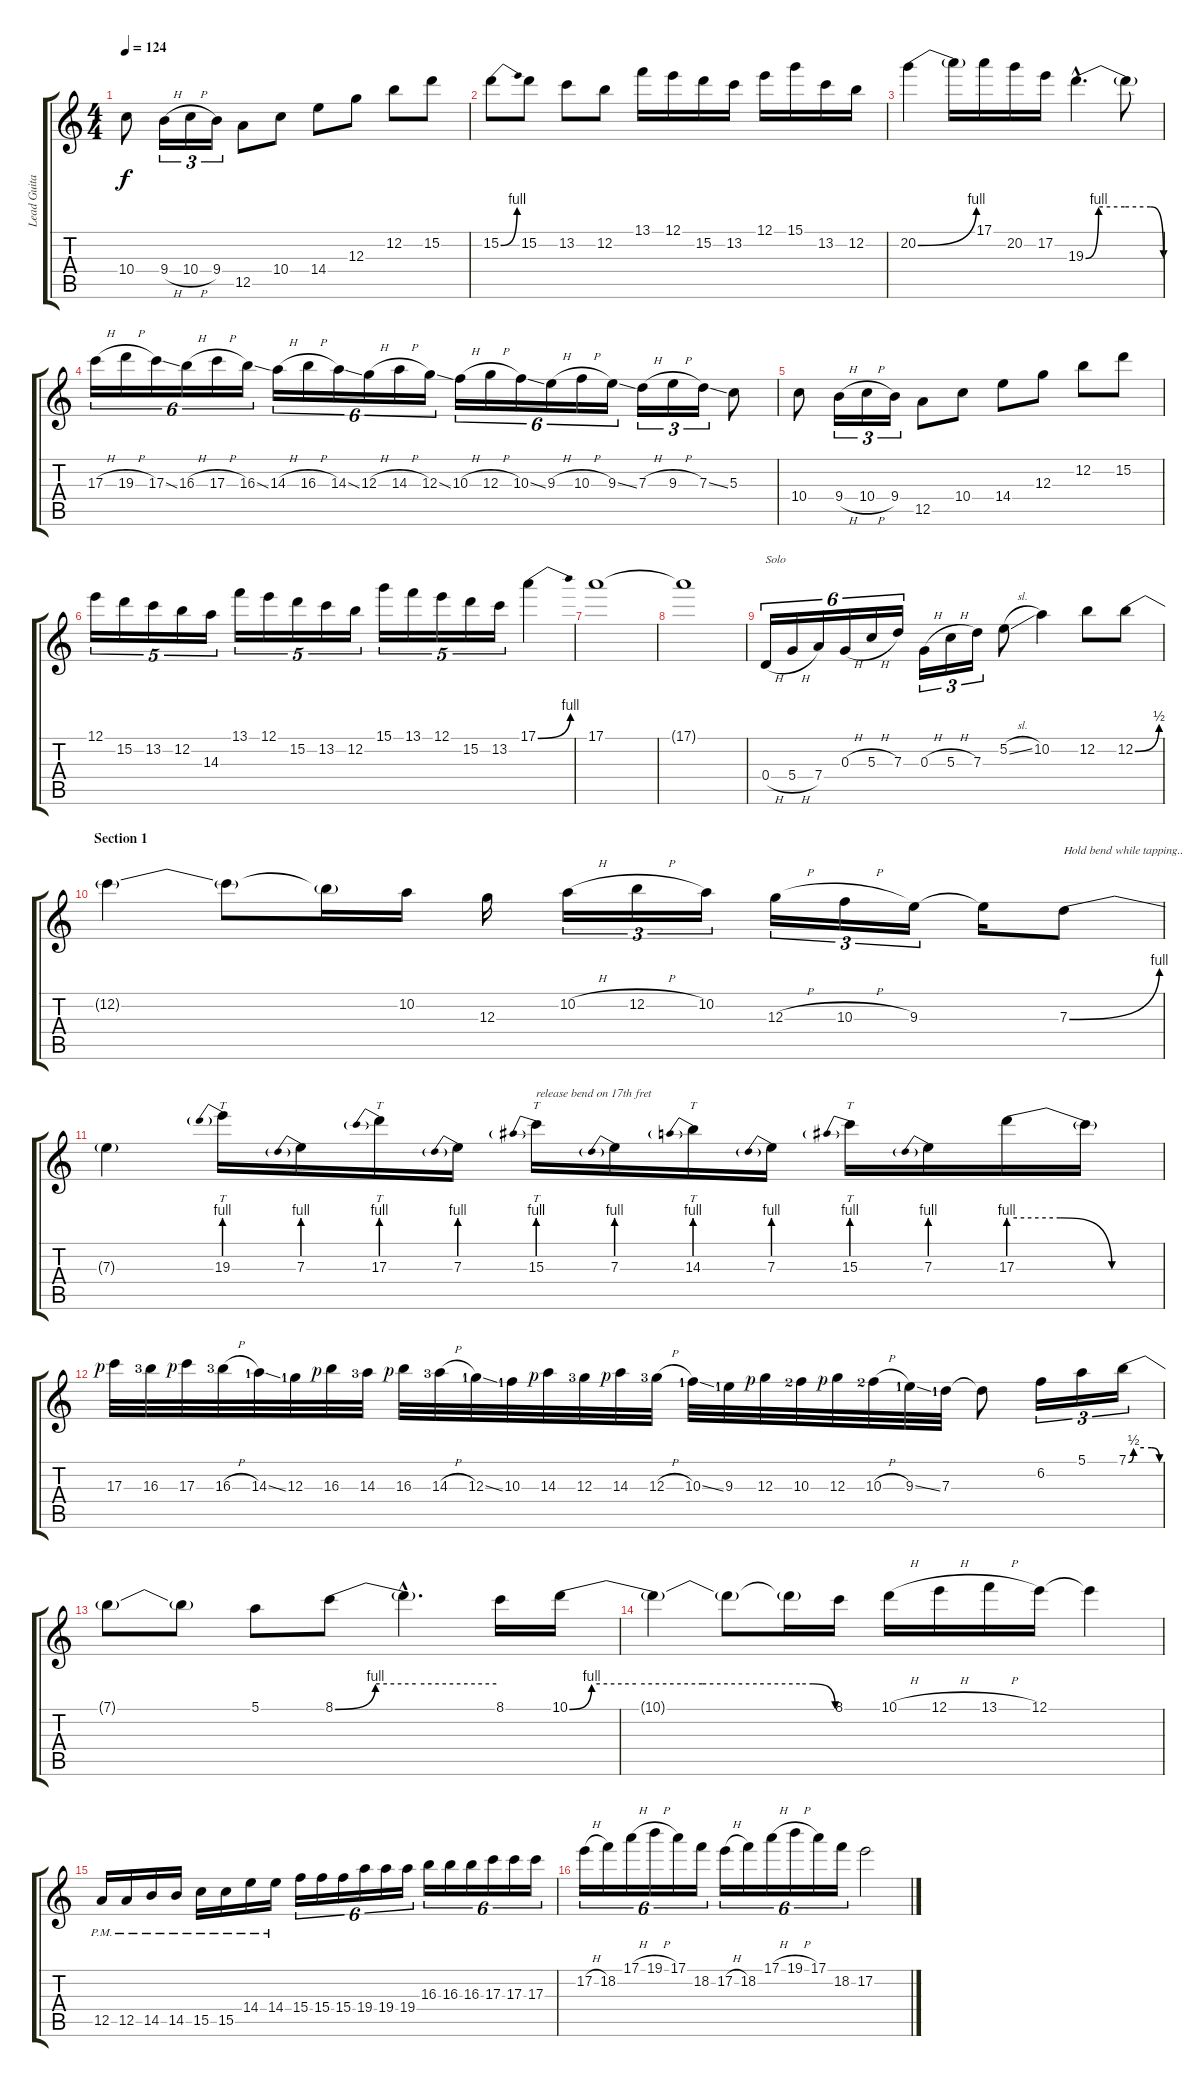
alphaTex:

\track ("Lead Guitar" "Lead Guita") {instrument overdrivenguitar}
\staff {score tabs}
\tuning (E4 B3 G3 D3 A2 E2) {hide}
\ts (4 4)
\tempo 124
\clef g2
\ks c
10.4.8{dy f} 9.4{h}.16{tu (3 2)} 10.4{h}.16{tu (3 2)} 9.4.16{tu (3 2)} 12.5.8 10.4.8 14.4.8 12.3.8 12.2.8 15.2.8 |
15.2{be (bend 0 0 60 4)}.8 15.2.8 13.2.8 12.2.8 13.1.16 12.1.16 15.2.16 13.2.16 12.1.16 15.1.16 13.2.16 12.2.16 |
20.2{be (bend 0 0 60 4)}.4 20.2{t}.16 17.1.16 20.2.16 17.2.16 19.3{be (custom 0 0 10 4 30 4 50 4 60 0) hac}.4{d} 19.3{t}.8 |
17.3{h}.16{tu (6 4)} 19.3{h}.16{tu (6 4)} 17.3{ss}.16{tu (6 4)} 16.3{h}.16{tu (6 4)} 17.3{h}.16{tu (6 4)} 16.3{ss}.16{tu (6 4)} 14.3{h}.16{tu (6 4)} 16.3{h}.16{tu (6 4)} 14.3{ss}.16{tu (6 4)} 12.3{h}.16{tu (6 4)} 14.3{h}.16{tu (6 4)} 12.3{ss}.16{tu (6 4)} 10.3{h}.16{tu (6 4)} 12.3{h}.16{tu (6 4)} 10.3{ss}.16{tu (6 4)} 9.3{h}.16{tu (6 4)} 10.3{h}.16{tu (6 4)} 9.3{ss}.16{tu (6 4)} 7.3{h}.16{tu (3 2)} 9.3{h}.16{tu (3 2)} 7.3{ss}.16{tu (3 2)} 5.3.8 |
10.4.8 9.4{h}.16{tu (3 2)} 10.4{h}.16{tu (3 2)} 9.4.16{tu (3 2)} 12.5.8 10.4.8 14.4.8 12.3.8 12.2.8 15.2.8 |
12.1.16{tu (5 4)} 15.2.16{tu (5 4)} 13.2.16{tu (5 4)} 12.2.16{tu (5 4)} 14.3.16{tu (5 4)} 13.1.16{tu (5 4)} 12.1.16{tu (5 4)} 15.2.16{tu (5 4)} 13.2.16{tu (5 4)} 12.2.16{tu (5 4)} 15.1.16{tu (5 4)} 13.1.16{tu (5 4)} 12.1.16{tu (5 4)} 15.2.16{tu (5 4)} 13.2.16{tu (5 4)} 17.1{be (bend 0 0 60 4)}.4 |
17.1.1 |
17.1{t}.1 |
0.4{h}.16{tu (6 4) txt "Solo"} 5.4{h}.16{tu (6 4)} 7.4.16{tu (6 4)} 0.3{h}.16{tu (6 4)} 5.3{h}.16{tu (6 4)} 7.3.16{tu (6 4)} 0.3{h}.16{tu (3 2)} 5.3{h}.16{tu (3 2)} 7.3.16{tu (3 2)} 5.2{sl}.8 10.2.4 12.2.8 12.2{be (bend 0 0 60 2)}.8 |
\section ("" "Section 1")
12.2{t}.4 12.2{t}.8 12.2{t}.16 10.2.16 12.3.16 10.2{h}.16{tu (3 2)} 12.2{h}.16{tu (3 2)} 10.2.16{tu (3 2)} 12.3{h}.16{tu (3 2)} 10.3{h}.16{tu (3 2)} 9.3.16{tu (3 2)} 9.3{t}.16 7.3{be (bend 0 0 60 4)}.8{txt "Hold bend while tapping.."} |
7.3{t}.4 19.3{be (prebend 0 4 60 4)}.16{tt} 7.3{be (prebend 0 4 60 4)}.16 17.3{be (prebend 0 4 60 4)}.16{tt} 7.3{be (prebend 0 4 60 4)}.16 15.3{be (prebend 0 4 60 4)}.16{tt txt "release bend on 17th fret"} 7.3{be (prebend 0 4 60 4)}.16 14.3{be (prebend 0 4 60 4)}.16{tt} 7.3{be (prebend 0 4 60 4)}.16 15.3{be (prebend 0 4 60 4)}.16{tt} 7.3{be (prebend 0 4 60 4)}.16 17.3{be (custom 0 4 20 4 40 0 60 0)}.16 17.3{t}.16 |
17.3{rf 1}.32 16.3{lf 4}.32 17.3{rf 1}.32 16.3{h lf 4}.32 14.3{ss lf 2}.32 12.3{lf 2}.32 16.3{rf 1}.32 14.3{lf 4}.32 16.3{rf 1}.32 14.3{h lf 4}.32 12.3{ss lf 2}.32 10.3{lf 2}.32 14.3{rf 1}.32 12.3{lf 4}.32 14.3{rf 1}.32 12.3{h lf 4}.32 10.3{ss lf 2}.32 9.3{lf 2}.32 12.3{rf 1}.32 10.3{lf 3}.32 12.3{rf 1}.32 10.3{h lf 3}.32 9.3{ss lf 2}.32 7.3{lf 2}.32 7.3{t}.8 6.2.16{tu (3 2)} 5.1.16{tu (3 2)} 7.1{be (custom 0 0 10 2 30 2 45 2 60 0)}.16{tu (3 2)} |
7.1{t}.8 7.1{t}.8 5.1.8 8.1{be (custom 0 0 15 4 30 4 52 4 60 4)}.8 8.1{hac t}.4{d} 8.1.16 10.1{be (custom 0 0 5 4 15 4 30 4 52 4 55 4 60 0)}.16 |
10.1{t}.4 10.1{t}.8 10.1{t}.16 8.1.16 10.1{h}.16 12.1{h}.16 13.1{h}.16 12.1.16 12.1{t}.4 |
12.5{pm}.16 12.5{pm}.16 14.5{pm}.16 14.5{pm}.16 15.5{pm}.16 15.5{pm}.16 14.4{pm}.16 14.4{pm}.16 15.4.16{tu (6 4)} 15.4.16{tu (6 4)} 15.4.16{tu (6 4)} 19.4.16{tu (6 4)} 19.4.16{tu (6 4)} 19.4.16{tu (6 4)} 16.3.16{tu (6 4)} 16.3.16{tu (6 4)} 16.3.16{tu (6 4)} 17.3.16{tu (6 4)} 17.3.16{tu (6 4)} 17.3.16{tu (6 4)} |
17.2{h}.16{tu (6 4)} 18.2.16{tu (6 4)} 17.1{h}.16{tu (6 4)} 19.1{h}.16{tu (6 4)} 17.1.16{tu (6 4)} 18.2.16{tu (6 4)} 17.2{h}.16{tu (6 4)} 18.2.16{tu (6 4)} 17.1{h}.16{tu (6 4)} 19.1{h}.16{tu (6 4)} 17.1.16{tu (6 4)} 18.2.16{tu (6 4)} 17.2.2
